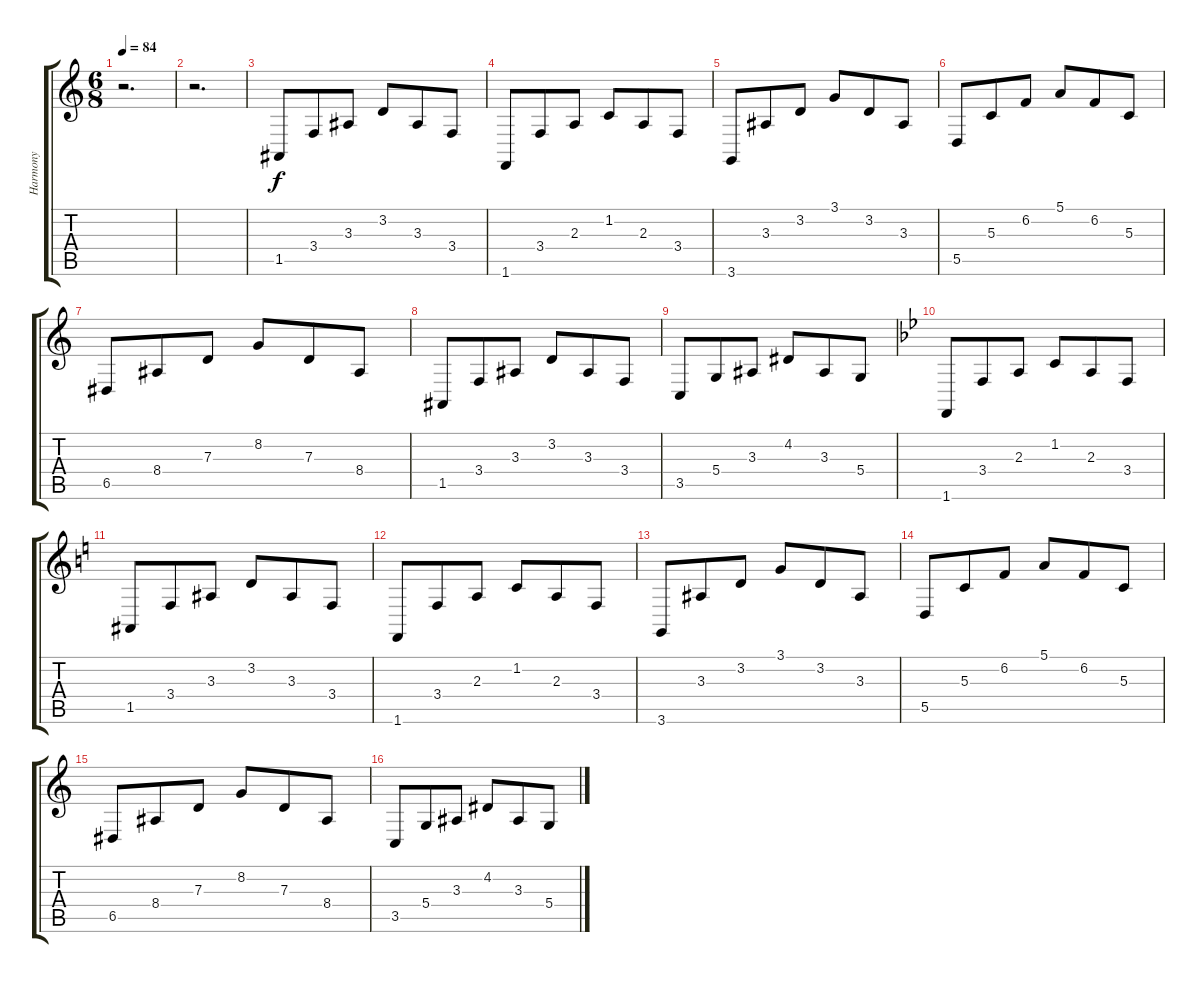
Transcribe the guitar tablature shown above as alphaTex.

\track ("Harmony" "Harmony") {instrument acousticgrandpiano}
\staff {score tabs}
\tuning (E4 B3 G3 D3 A2 E2) {hide}
\ts (6 8)
\tempo 84
\clef g2
\ks c
r.2{d dy f} |
r.2{d} |
1.5.8 3.4.8 3.3.8 3.2.8 3.3.8 3.4.8 |
1.6.8 3.4.8 2.3.8 1.2.8 2.3.8 3.4.8 |
3.6.8 3.3.8 3.2.8 3.1.8 3.2.8 3.3.8 |
5.5.8 5.3.8 6.2.8 5.1.8 6.2.8 5.3.8 |
6.5.8 8.4.8 7.3.8 8.2.8 7.3.8 8.4.8 |
1.5.8 3.4.8 3.3.8 3.2.8 3.3.8 3.4.8 |
3.5.8 5.4.8 3.3.8 4.2.8 3.3.8 5.4.8 |
\ks bb
1.6.8 3.4.8 2.3.8 1.2.8 2.3.8 3.4.8 |
\ks c
1.5.8 3.4.8 3.3.8 3.2.8 3.3.8 3.4.8 |
1.6.8 3.4.8 2.3.8 1.2.8 2.3.8 3.4.8 |
3.6.8 3.3.8 3.2.8 3.1.8 3.2.8 3.3.8 |
5.5.8 5.3.8 6.2.8 5.1.8 6.2.8 5.3.8 |
6.5.8 8.4.8 7.3.8 8.2.8 7.3.8 8.4.8 |
3.5.8 5.4.8 3.3.8 4.2.8 3.3.8 5.4.8
